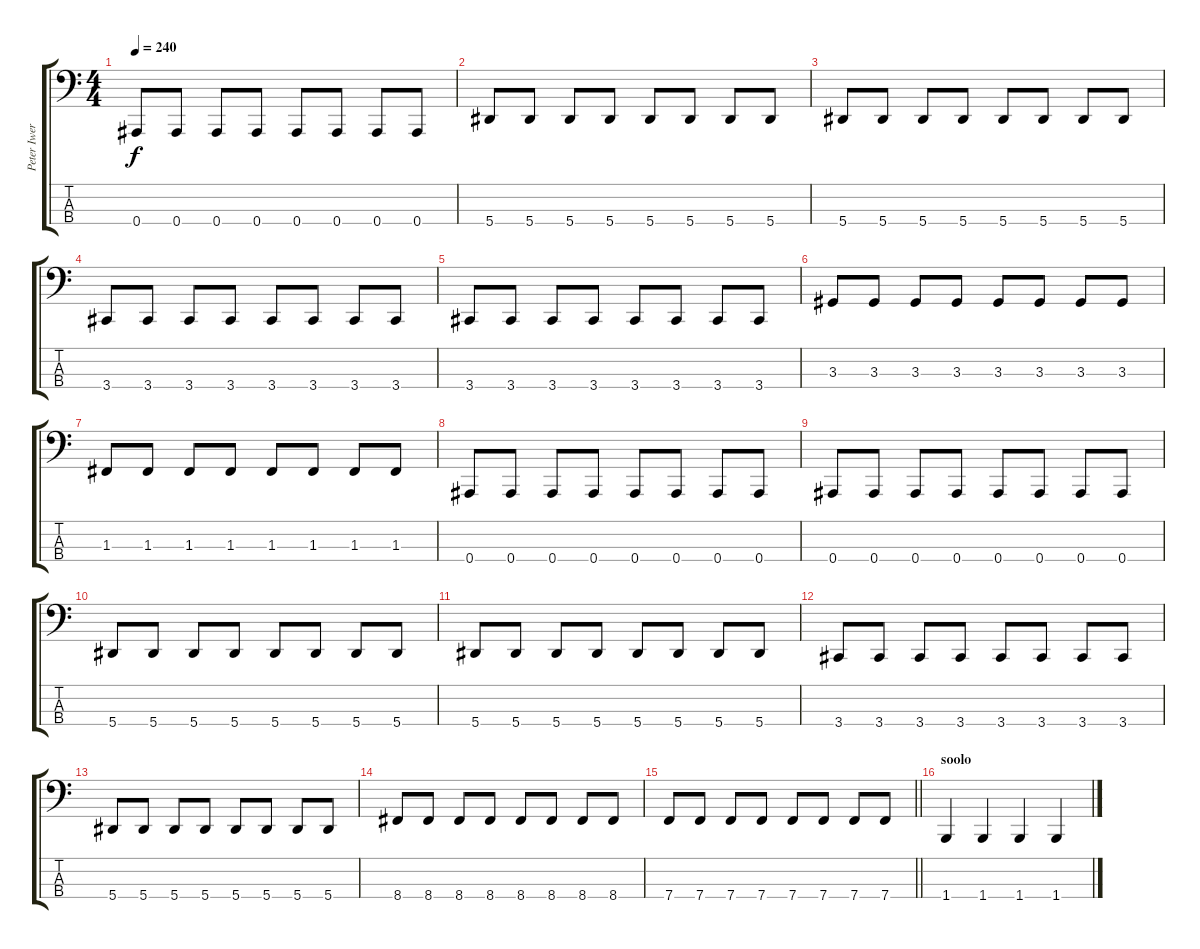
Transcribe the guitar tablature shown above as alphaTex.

\track ("Peter Iwers" "Peter Iwer") {instrument electricbasspick}
\staff {score tabs}
\tuning (Eb2 Bb1 F1 Bb0) {hide}
\ts (4 4)
\tempo 240
\clef f4
\ks c
0.4.8{dy f} 0.4.8 0.4.8 0.4.8 0.4.8 0.4.8 0.4.8 0.4.8 |
5.4.8 5.4.8 5.4.8 5.4.8 5.4.8 5.4.8 5.4.8 5.4.8 |
5.4.8 5.4.8 5.4.8 5.4.8 5.4.8 5.4.8 5.4.8 5.4.8 |
3.4.8 3.4.8 3.4.8 3.4.8 3.4.8 3.4.8 3.4.8 3.4.8 |
3.4.8 3.4.8 3.4.8 3.4.8 3.4.8 3.4.8 3.4.8 3.4.8 |
3.3.8 3.3.8 3.3.8 3.3.8 3.3.8 3.3.8 3.3.8 3.3.8 |
1.3.8 1.3.8 1.3.8 1.3.8 1.3.8 1.3.8 1.3.8 1.3.8 |
0.4.8 0.4.8 0.4.8 0.4.8 0.4.8 0.4.8 0.4.8 0.4.8 |
0.4.8 0.4.8 0.4.8 0.4.8 0.4.8 0.4.8 0.4.8 0.4.8 |
5.4.8 5.4.8 5.4.8 5.4.8 5.4.8 5.4.8 5.4.8 5.4.8 |
5.4.8 5.4.8 5.4.8 5.4.8 5.4.8 5.4.8 5.4.8 5.4.8 |
3.4.8 3.4.8 3.4.8 3.4.8 3.4.8 3.4.8 3.4.8 3.4.8 |
5.4.8 5.4.8 5.4.8 5.4.8 5.4.8 5.4.8 5.4.8 5.4.8 |
8.4.8 8.4.8 8.4.8 8.4.8 8.4.8 8.4.8 8.4.8 8.4.8 |
\barLineRight lightlight
7.4.8 7.4.8 7.4.8 7.4.8 7.4.8 7.4.8 7.4.8 7.4.8 |
\section ("" "soolo")
1.4.4 1.4.4 1.4.4 1.4.4
